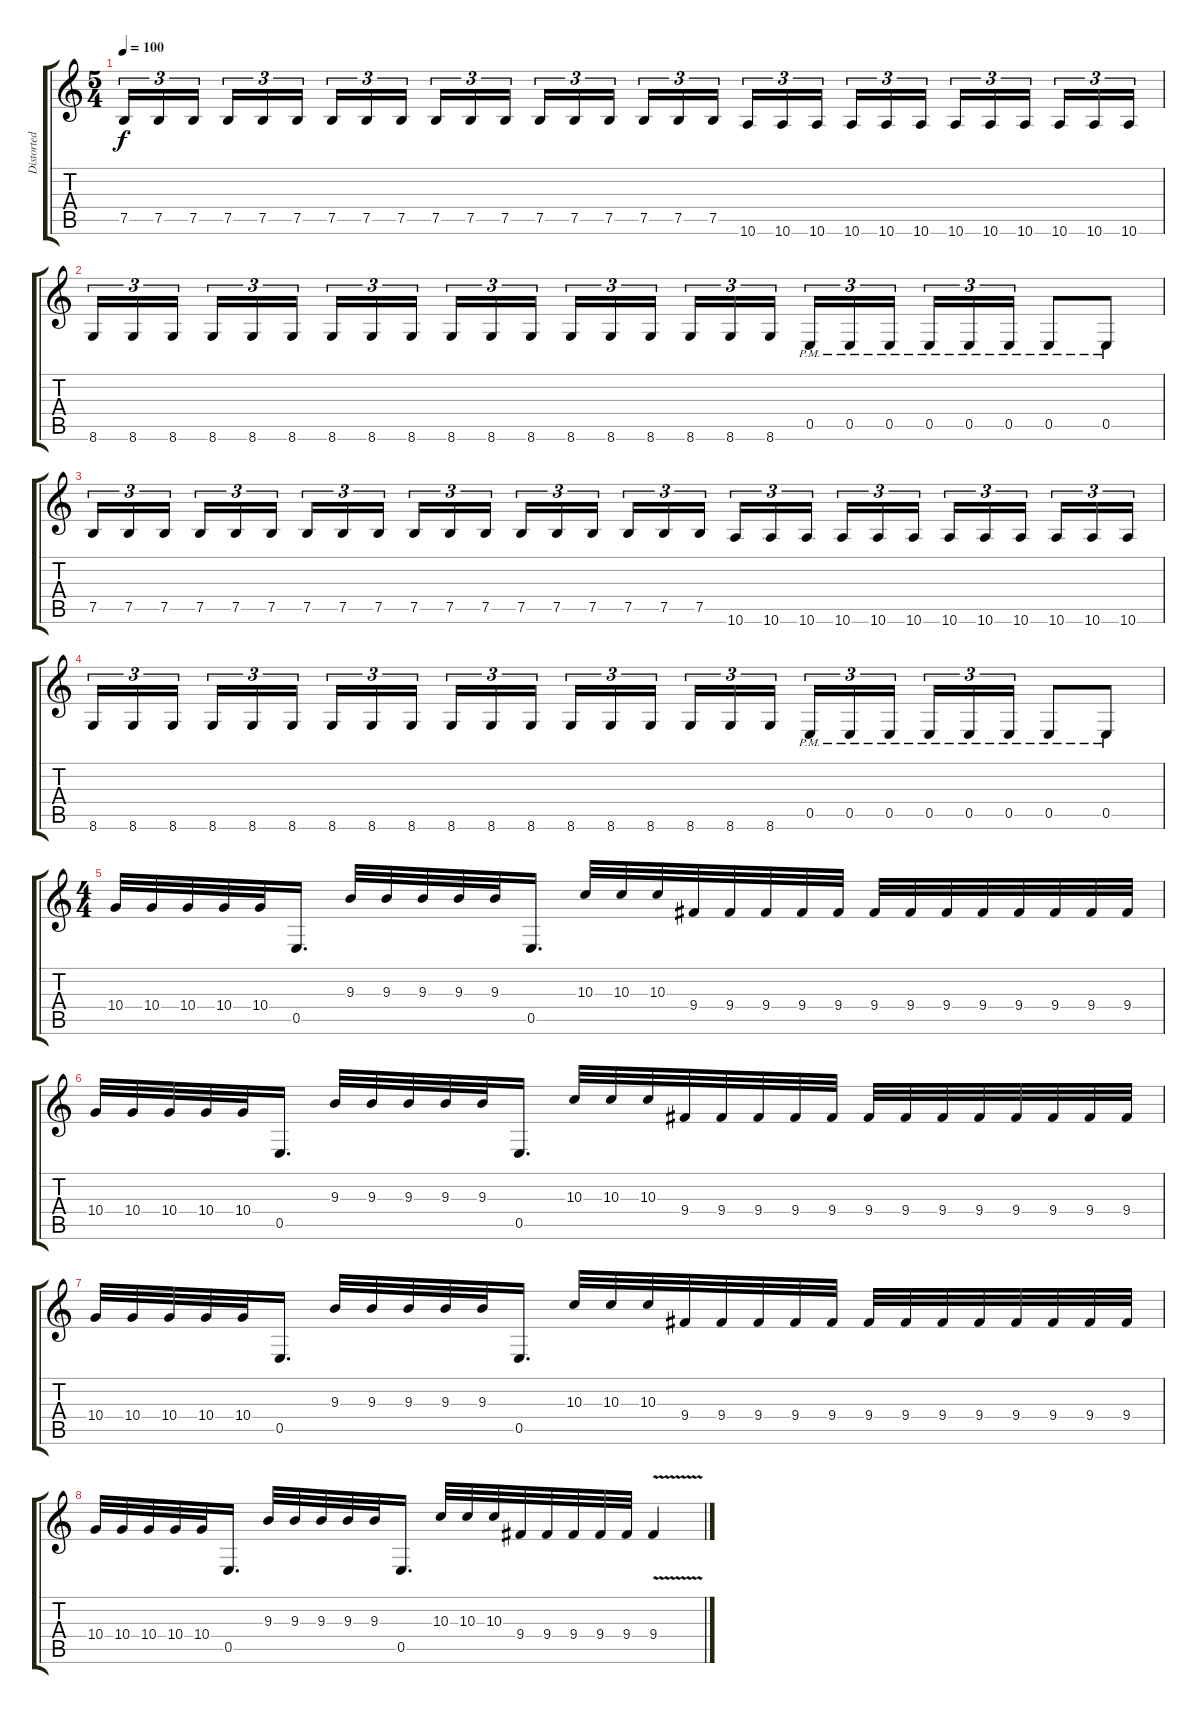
\track ("Distorted Guitar 1" "Distorted ") {instrument distortionguitar}
\staff {score tabs}
\tuning (B3 Gb3 D3 A2 E2 B1) {hide}
\ts (5 4)
\tempo 100
\clef g2
\ks c
7.5.16{tu (3 2) dy f} 7.5.16{tu (3 2)} 7.5.16{tu (3 2) beam splitsecondary} 7.5.16{tu (3 2)} 7.5.16{tu (3 2)} 7.5.16{tu (3 2)} 7.5.16{tu (3 2)} 7.5.16{tu (3 2)} 7.5.16{tu (3 2) beam splitsecondary} 7.5.16{tu (3 2)} 7.5.16{tu (3 2)} 7.5.16{tu (3 2)} 7.5.16{tu (3 2)} 7.5.16{tu (3 2)} 7.5.16{tu (3 2) beam splitsecondary} 7.5.16{tu (3 2)} 7.5.16{tu (3 2)} 7.5.16{tu (3 2)} 10.6.16{tu (3 2)} 10.6.16{tu (3 2)} 10.6.16{tu (3 2) beam splitsecondary} 10.6.16{tu (3 2)} 10.6.16{tu (3 2)} 10.6.16{tu (3 2)} 10.6.16{tu (3 2)} 10.6.16{tu (3 2)} 10.6.16{tu (3 2) beam splitsecondary} 10.6.16{tu (3 2)} 10.6.16{tu (3 2)} 10.6.16{tu (3 2)} |
8.6.16{tu (3 2)} 8.6.16{tu (3 2)} 8.6.16{tu (3 2) beam splitsecondary} 8.6.16{tu (3 2)} 8.6.16{tu (3 2)} 8.6.16{tu (3 2)} 8.6.16{tu (3 2)} 8.6.16{tu (3 2)} 8.6.16{tu (3 2) beam splitsecondary} 8.6.16{tu (3 2)} 8.6.16{tu (3 2)} 8.6.16{tu (3 2)} 8.6.16{tu (3 2)} 8.6.16{tu (3 2)} 8.6.16{tu (3 2) beam splitsecondary} 8.6.16{tu (3 2)} 8.6.16{tu (3 2)} 8.6.16{tu (3 2)} 0.5{pm}.16{tu (3 2)} 0.5{pm}.16{tu (3 2)} 0.5{pm}.16{tu (3 2) beam splitsecondary} 0.5{pm}.16{tu (3 2)} 0.5{pm}.16{tu (3 2)} 0.5{pm}.16{tu (3 2)} 0.5{pm}.8 0.5{pm}.8 |
7.5.16{tu (3 2)} 7.5.16{tu (3 2)} 7.5.16{tu (3 2) beam splitsecondary} 7.5.16{tu (3 2)} 7.5.16{tu (3 2)} 7.5.16{tu (3 2)} 7.5.16{tu (3 2)} 7.5.16{tu (3 2)} 7.5.16{tu (3 2) beam splitsecondary} 7.5.16{tu (3 2)} 7.5.16{tu (3 2)} 7.5.16{tu (3 2)} 7.5.16{tu (3 2)} 7.5.16{tu (3 2)} 7.5.16{tu (3 2) beam splitsecondary} 7.5.16{tu (3 2)} 7.5.16{tu (3 2)} 7.5.16{tu (3 2)} 10.6.16{tu (3 2)} 10.6.16{tu (3 2)} 10.6.16{tu (3 2) beam splitsecondary} 10.6.16{tu (3 2)} 10.6.16{tu (3 2)} 10.6.16{tu (3 2)} 10.6.16{tu (3 2)} 10.6.16{tu (3 2)} 10.6.16{tu (3 2) beam splitsecondary} 10.6.16{tu (3 2)} 10.6.16{tu (3 2)} 10.6.16{tu (3 2)} |
8.6.16{tu (3 2)} 8.6.16{tu (3 2)} 8.6.16{tu (3 2) beam splitsecondary} 8.6.16{tu (3 2)} 8.6.16{tu (3 2)} 8.6.16{tu (3 2)} 8.6.16{tu (3 2)} 8.6.16{tu (3 2)} 8.6.16{tu (3 2) beam splitsecondary} 8.6.16{tu (3 2)} 8.6.16{tu (3 2)} 8.6.16{tu (3 2)} 8.6.16{tu (3 2)} 8.6.16{tu (3 2)} 8.6.16{tu (3 2) beam splitsecondary} 8.6.16{tu (3 2)} 8.6.16{tu (3 2)} 8.6.16{tu (3 2)} 0.5{pm}.16{tu (3 2)} 0.5{pm}.16{tu (3 2)} 0.5{pm}.16{tu (3 2) beam splitsecondary} 0.5{pm}.16{tu (3 2)} 0.5{pm}.16{tu (3 2)} 0.5{pm}.16{tu (3 2)} 0.5{pm}.8 0.5{pm}.8 |
\ts (4 4)
10.4.32 10.4.32 10.4.32 10.4.32 10.4.32 0.5.16{d} 9.3.32 9.3.32 9.3.32 9.3.32 9.3.32 0.5.16{d} 10.3.32 10.3.32 10.3.32 9.4.32 9.4.32 9.4.32 9.4.32 9.4.32 9.4.32 9.4.32 9.4.32 9.4.32 9.4.32 9.4.32 9.4.32 9.4.32 |
10.4.32 10.4.32 10.4.32 10.4.32 10.4.32 0.5.16{d} 9.3.32 9.3.32 9.3.32 9.3.32 9.3.32 0.5.16{d} 10.3.32 10.3.32 10.3.32 9.4.32 9.4.32 9.4.32 9.4.32 9.4.32 9.4.32 9.4.32 9.4.32 9.4.32 9.4.32 9.4.32 9.4.32 9.4.32 |
10.4.32 10.4.32 10.4.32 10.4.32 10.4.32 0.5.16{d} 9.3.32 9.3.32 9.3.32 9.3.32 9.3.32 0.5.16{d} 10.3.32 10.3.32 10.3.32 9.4.32 9.4.32 9.4.32 9.4.32 9.4.32 9.4.32 9.4.32 9.4.32 9.4.32 9.4.32 9.4.32 9.4.32 9.4.32 |
10.4.32 10.4.32 10.4.32 10.4.32 10.4.32 0.5.16{d} 9.3.32 9.3.32 9.3.32 9.3.32 9.3.32 0.5.16{d} 10.3.32 10.3.32 10.3.32 9.4.32 9.4.32 9.4.32 9.4.32 9.4.32 9.4{v}.4
